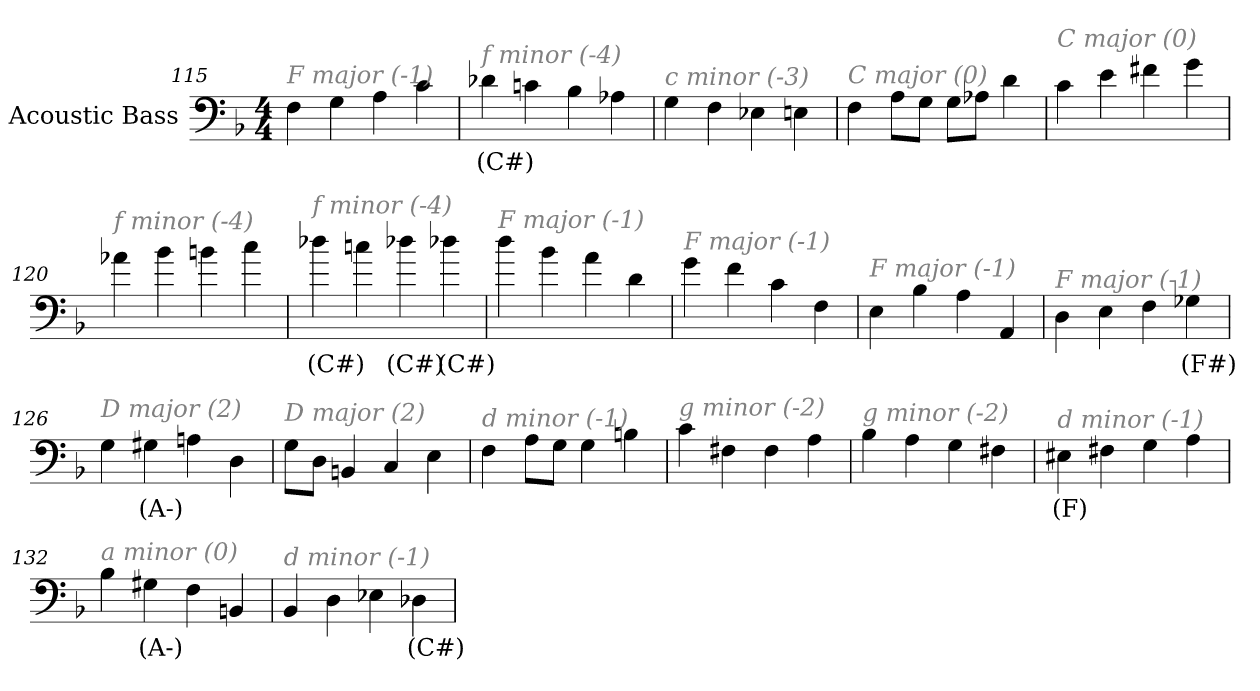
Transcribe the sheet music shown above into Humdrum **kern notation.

**kern	**text
*part1	*part1
*staff1	*staff1
*I"Acoustic Bass	*
*clefF4	*
*ITrd7c12	*
*k[b-]	*
*F:	*
*M4/4	*
=115	=115
!LO:TX:i:color=#808080:t=F major (-1)	!
4FF	.
4GG	.
4AA	.
4C	.
=116	=116
!LO:TX:i:color=#808080:t=f minor (-4)	!
4D-Xi	(C#)
4Cn	.
4BB-	.
4AA-X	.
=117	=117
!LO:TX:i:color=#808080:t=c minor (-3)	!
4GG	.
4FF	.
4EE-X	.
4EEn	.
=118	=118
!LO:TX:i:color=#808080:t=C major (0)	!
4FF	.
8AAL	.
8GGJ	.
8GGL	.
8AA-XJ	.
4D	.
=119	=119
!LO:TX:i:color=#808080:t=C major (0)	!
4C	.
4E	.
4F#X	.
4G	.
=120	=120
!LO:TX:i:color=#808080:t=f minor (-4)	!
4A-X	.
4B-	.
4Bn	.
4c	.
=121	=121
!LO:TX:i:color=#808080:t=f minor (-4)	!
4d-Xi	(C#)
4cn	.
4d-Xi	(C#)
4d-Xi	(C#)
=122	=122
!LO:TX:i:color=#808080:t=F major (-1)	!
4d	.
4B-	.
4A	.
4D	.
=123	=123
!LO:TX:i:color=#808080:t=F major (-1)	!
4G	.
4F	.
4C	.
4FF	.
=124	=124
!LO:TX:i:color=#808080:t=F major (-1)	!
4EE	.
4BB-	.
4AA	.
4AAA	.
=125	=125
!LO:TX:i:color=#808080:t=F major (-1)	!
4DD	.
4EE	.
4FF	.
4GG-Xi	(F#)
=126	=126
!LO:TX:i:color=#808080:t=D major (2)	!
4GG	.
4GG#Xi	(A-)
4AAn	.
4DD	.
=127	=127
!LO:TX:i:color=#808080:t=D major (2)	!
8GGL	.
8DDJ	.
4BBBn	.
4CC	.
4EE	.
=128	=128
!LO:TX:i:color=#808080:t=d minor (-1)	!
4FF	.
8AAL	.
8GGJ	.
4GG	.
4BBn	.
=129	=129
!LO:TX:i:color=#808080:t=g minor (-2)	!
4C	.
4FF#X	.
4FF#	.
4AA	.
=130	=130
!LO:TX:i:color=#808080:t=g minor (-2)	!
4BB-	.
4AA	.
4GG	.
4FF#X	.
=131	=131
!LO:TX:i:color=#808080:t=d minor (-1)	!
4EE#Xj	(F)
4FF#X	.
4GG	.
4AA	.
=132	=132
!LO:TX:i:color=#808080:t=a minor (0)	!
4BB-	.
4GG#Xi	(A-)
4FF	.
4BBBn	.
=133	=133
!LO:TX:i:color=#808080:t=d minor (-1)	!
4BBB-	.
4DD	.
4EE-X	.
4DD-Xj	(C#)
=	=
*-	*-
